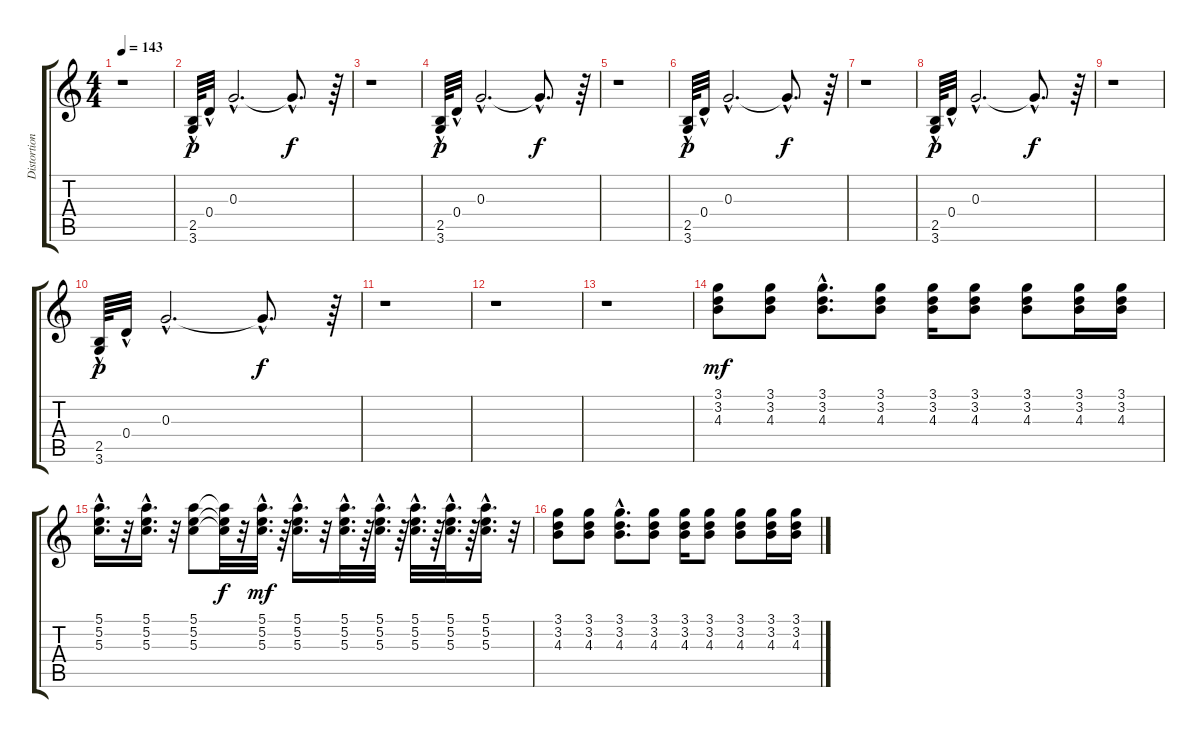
\track ("Distortion" "Distortion") {instrument distortionguitar}
\staff {score tabs}
\tuning (E4 B3 G3 D3 A2 E2) {hide}
\ts (4 4)
\tempo 143
\clef g2
\ks c
r.1{dy ppp} |
(2.5{hac} 3.6{hac}).64{dy p} 0.4{hac}.32 0.3{hac}.2{d} 0.3{hac t}.8{d dy f} r.64 |
r.1 |
(2.5{hac} 3.6{hac}).64{dy p} 0.4{hac}.32 0.3{hac}.2{d} 0.3{hac t}.8{d dy f} r.64 |
r.1 |
(2.5{hac} 3.6{hac}).64{dy p} 0.4{hac}.32 0.3{hac}.2{d} 0.3{hac t}.8{d dy f} r.64 |
r.1 |
(2.5{hac} 3.6{hac}).64{dy p} 0.4{hac}.32 0.3{hac}.2{d} 0.3{hac t}.8{d dy f} r.64 |
r.1 |
(2.5{hac} 3.6{hac}).64{dy p} 0.4{hac}.32 0.3{hac}.2{d} 0.3{hac t}.8{d dy f} r.64 |
r.1 |
r.1 |
r.1 |
(3.1 3.2 4.3).8{dy mf} (3.1 3.2 4.3).8 (3.1{hac} 3.2{hac} 4.3{hac}).8{d} (3.1 3.2 4.3).8 (3.1 3.2 4.3).16 (3.1 3.2 4.3).8 (3.1 3.2 4.3).8 (3.1 3.2 4.3).16 (3.1 3.2 4.3).16 |
(5.1{hac} 5.2{hac} 5.3{hac}).16{d} r.32 (5.1{hac} 5.2{hac} 5.3{hac}).16{d} r.32 (5.1 5.2 5.3).8 (5.1{t} 5.2{t} 5.3{t}).32{dy f} r.32 (5.1{hac} 5.2{hac} 5.3{hac}).32{d dy mf} r.64 (5.1{hac} 5.2{hac} 5.3{hac}).16{d} r.32 (5.1{hac} 5.2{hac} 5.3{hac}).32{d} r.64 (5.1{hac} 5.2{hac} 5.3{hac}).32{d} r.64 (5.1{hac} 5.2{hac} 5.3{hac}).32{d} r.64 (5.1{hac} 5.2{hac} 5.3{hac}).32{d} r.64 (5.1{hac} 5.2{hac} 5.3{hac}).16{d} r.32 |
(3.1 3.2 4.3).8 (3.1 3.2 4.3).8 (3.1{hac} 3.2{hac} 4.3{hac}).8{d} (3.1 3.2 4.3).8 (3.1 3.2 4.3).16 (3.1 3.2 4.3).8 (3.1 3.2 4.3).8 (3.1 3.2 4.3).16 (3.1 3.2 4.3).16
